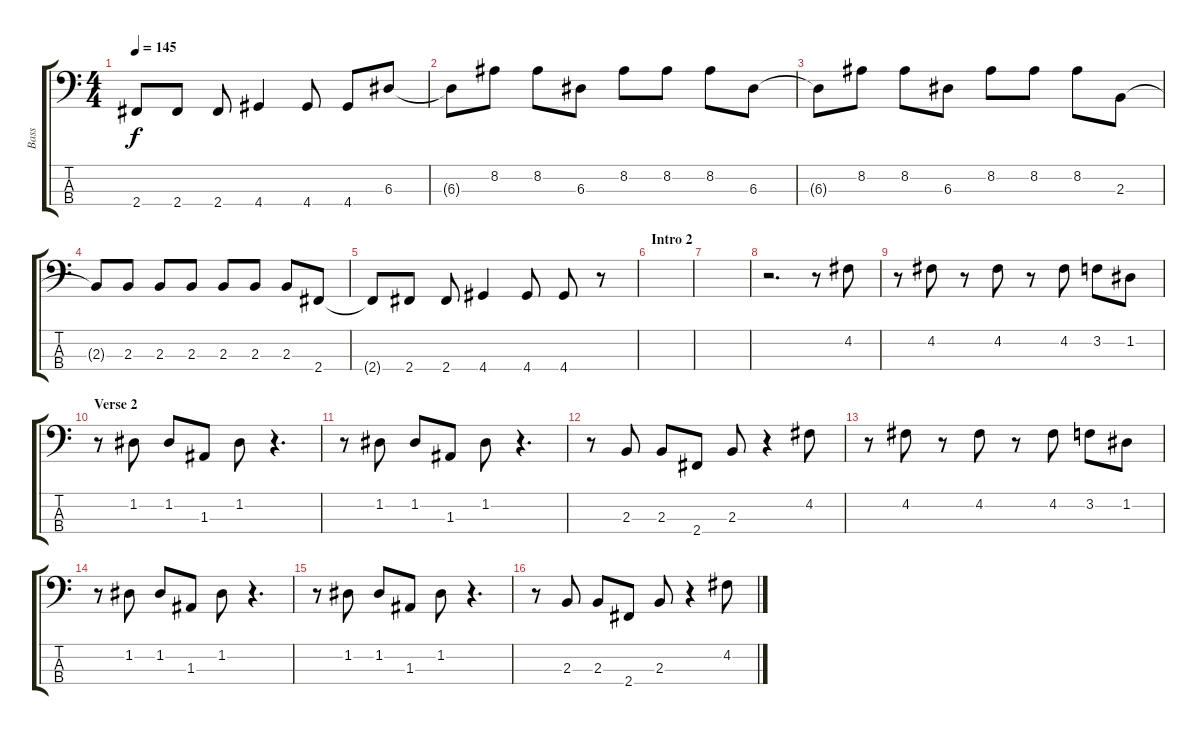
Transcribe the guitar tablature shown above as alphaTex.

\track ("Bass" "Bass") {instrument electricbassfinger}
\staff {score tabs}
\tuning (G2 D2 A1 E1) {hide}
\ts (4 4)
\tempo 145
\clef f4
\ks c
2.4{t}.8{dy f} 2.4.8 2.4.8 4.4.4 4.4.8 4.4.8 6.3.8 |
6.3{t}.8 8.2.8 8.2.8 6.3.8 8.2.8 8.2.8 8.2.8 6.3.8 |
6.3{t}.8 8.2.8 8.2.8 6.3.8 8.2.8 8.2.8 8.2.8 2.3.8 |
2.3{t}.8 2.3.8 2.3.8 2.3.8 2.3.8 2.3.8 2.3.8 2.4.8 |
2.4{t}.8 2.4.8 2.4.8 4.4.4 4.4.8 4.4.8 r.8 |
\section ("" "Intro 2")
|
|
r.2{d} r.8 4.2.8 |
r.8 4.2.8 r.8 4.2.8 r.8 4.2.8 3.2.8 1.2.8 |
\section ("" "Verse 2")
r.8 1.2.8 1.2.8 1.3.8 1.2.8 r.4{d} |
r.8 1.2.8 1.2.8 1.3.8 1.2.8 r.4{d} |
r.8 2.3.8 2.3.8 2.4.8 2.3.8 r.4 4.2.8 |
r.8 4.2.8 r.8 4.2.8 r.8 4.2.8 3.2.8 1.2.8 |
r.8 1.2.8 1.2.8 1.3.8 1.2.8 r.4{d} |
r.8 1.2.8 1.2.8 1.3.8 1.2.8 r.4{d} |
r.8 2.3.8 2.3.8 2.4.8 2.3.8 r.4 4.2.8
